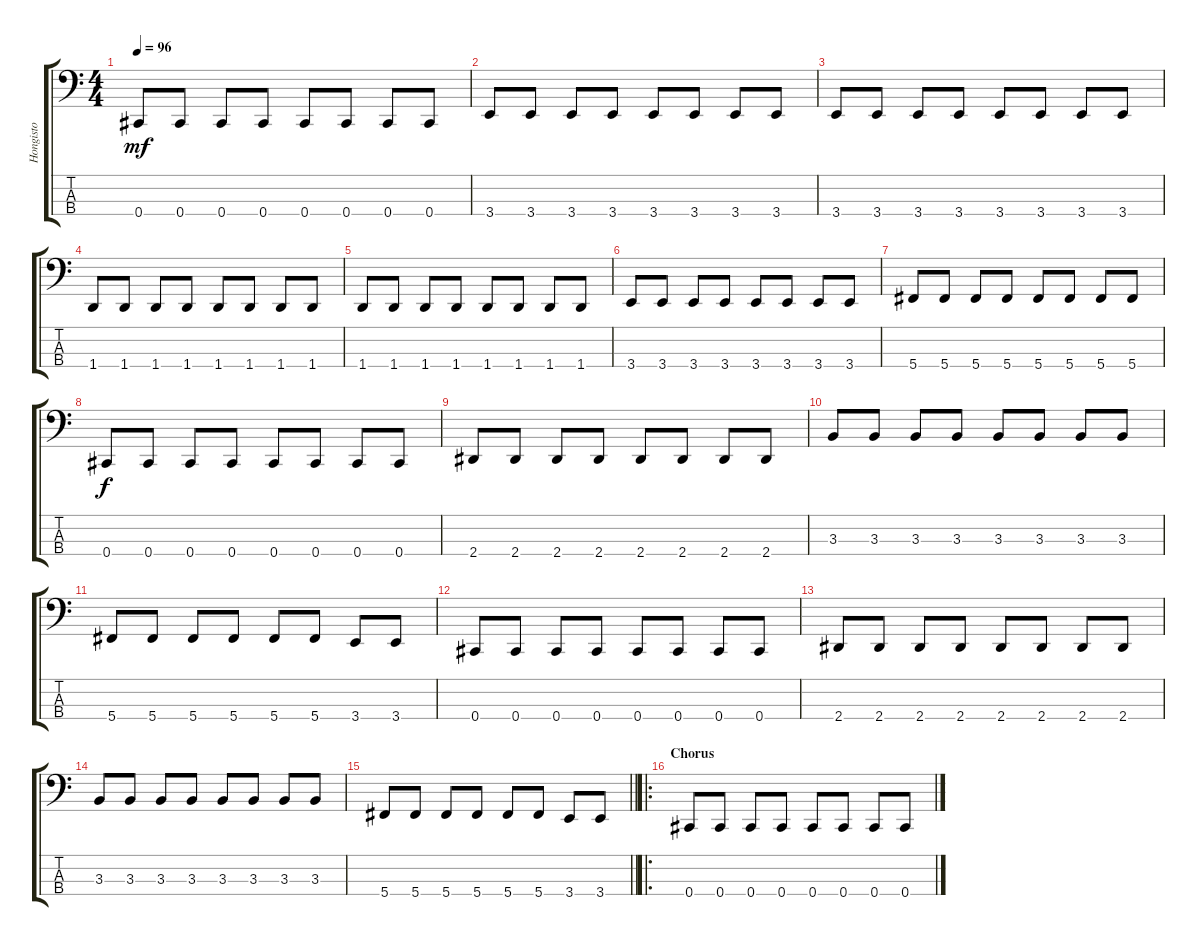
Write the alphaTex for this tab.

\track ("Hongisto" "Hongisto") {instrument electricbassfinger}
\staff {score tabs}
\tuning (Gb2 Db2 Ab1 Db1) {hide}
\ts (4 4)
\tempo 96
\clef f4
\ks c
0.4.8{dy mf} 0.4.8 0.4.8 0.4.8 0.4.8 0.4.8 0.4.8 0.4.8 |
3.4.8 3.4.8 3.4.8 3.4.8 3.4.8 3.4.8 3.4.8 3.4.8 |
3.4.8 3.4.8 3.4.8 3.4.8 3.4.8 3.4.8 3.4.8 3.4.8 |
1.4.8 1.4.8 1.4.8 1.4.8 1.4.8 1.4.8 1.4.8 1.4.8 |
1.4.8 1.4.8 1.4.8 1.4.8 1.4.8 1.4.8 1.4.8 1.4.8 |
3.4.8 3.4.8 3.4.8 3.4.8 3.4.8 3.4.8 3.4.8 3.4.8 |
5.4.8 5.4.8 5.4.8 5.4.8 5.4.8 5.4.8 5.4.8 5.4.8 |
0.4.8{dy f} 0.4.8 0.4.8 0.4.8 0.4.8 0.4.8 0.4.8 0.4.8 |
2.4.8 2.4.8 2.4.8 2.4.8 2.4.8 2.4.8 2.4.8 2.4.8 |
3.3.8 3.3.8 3.3.8 3.3.8 3.3.8 3.3.8 3.3.8 3.3.8 |
5.4.8 5.4.8 5.4.8 5.4.8 5.4.8 5.4.8 3.4.8 3.4.8 |
0.4.8 0.4.8 0.4.8 0.4.8 0.4.8 0.4.8 0.4.8 0.4.8 |
2.4.8 2.4.8 2.4.8 2.4.8 2.4.8 2.4.8 2.4.8 2.4.8 |
3.3.8 3.3.8 3.3.8 3.3.8 3.3.8 3.3.8 3.3.8 3.3.8 |
\barLineRight lightlight
5.4.8 5.4.8 5.4.8 5.4.8 5.4.8 5.4.8 3.4.8 3.4.8 |
\ro
\section ("" "Chorus")
0.4.8 0.4.8 0.4.8 0.4.8 0.4.8 0.4.8 0.4.8 0.4.8
